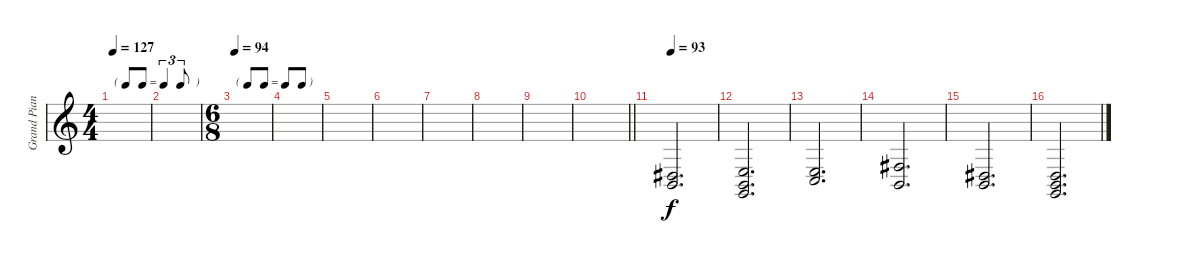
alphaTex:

\track ("Grand Piano [Per Wiberg]" "Grand Pian") {instrument electricgrandpiano}
\staff {score}
\tuning (E4 B3 G3 D3 A2 E2) {hide}
\ts (4 4)
\tf triplet8th
\tempo 127
\clef g2
\ks c
|
|
\ts (6 8)
\tf none
\tempo 94
|
|
|
|
|
|
|
\barLineRight lightlight
|
\tempo 93
(1.4 2.5).2{d} |
(2.4 2.5 3.6).2{d} |
(2.4 3.5).2{d} |
(4.4 2.5).2{d} |
(1.4 2.5).2{d} |
(0.4 2.5 3.6).2{d}
